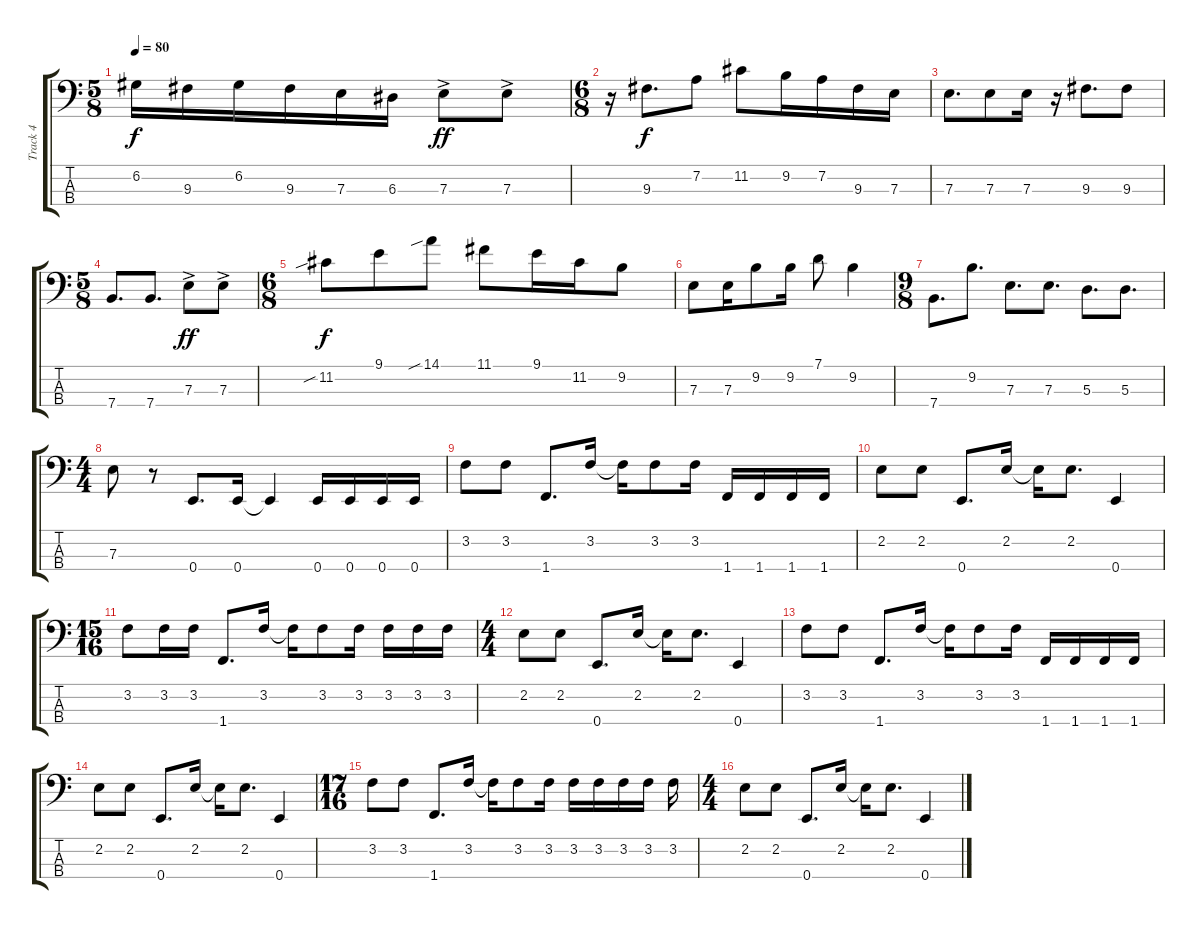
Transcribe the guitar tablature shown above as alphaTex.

\track ("Track 4" "Track 4") {instrument electricbassfinger}
\staff {score tabs}
\tuning (G2 D2 A1 E1) {hide}
\ts (5 8)
\tempo 80
\clef f4
\ks c
6.2.16{dy f} 9.3.16 6.2.16 9.3.16 7.3.16 6.3.16 7.3{ac}.8{dy ff} 7.3{ac}.8 |
\ts (6 8)
r.16 9.3.8{d dy f} 7.2.8 11.2.8 9.2.16 7.2.16 9.3.16 7.3.16 |
7.3.8{d} 7.3.8 7.3.16 r.16 9.3.8{d} 9.3.8 |
\ts (5 8)
7.4.8{d} 7.4.8{d} 7.3{ac}.8{dy ff} 7.3{ac}.8 |
\ts (6 8)
11.2{sib}.8{dy f} 9.1.8 14.1{sib}.8 11.1.8 9.1.16 11.2.16 9.2.8 |
7.3.8 7.3.16 9.2.8 9.2.16 7.1.8 9.2.4 |
\ts (9 8)
7.4.8{d} 9.2.8{d} 7.3.8{d} 7.3.8{d} 5.3.8{d} 5.3.8{d} |
\ts (4 4)
7.3.8 r.8 0.4.8{d} 0.4.16 0.4{t}.4 0.4.16 0.4.16 0.4.16 0.4.16 |
3.2.8 3.2.8 1.4.8{d} 3.2.16 3.2{t}.16 3.2.8 3.2.16 1.4.16 1.4.16 1.4.16 1.4.16 |
2.2.8 2.2.8 0.4.8{d} 2.2.16 2.2{t}.16 2.2.8{d} 0.4.4 |
\ts (15 16)
3.2.8 3.2.16 3.2.16 1.4.8{d} 3.2.16 3.2{t}.16 3.2.8 3.2.16 3.2.16 3.2.16 3.2.16 |
\ts (4 4)
2.2.8 2.2.8 0.4.8{d} 2.2.16 2.2{t}.16 2.2.8{d} 0.4.4 |
3.2.8 3.2.8 1.4.8{d} 3.2.16 3.2{t}.16 3.2.8 3.2.16 1.4.16 1.4.16 1.4.16 1.4.16 |
2.2.8 2.2.8 0.4.8{d} 2.2.16 2.2{t}.16 2.2.8{d} 0.4.4 |
\ts (17 16)
3.2.8 3.2.8 1.4.8{d} 3.2.16 3.2{t}.16 3.2.8 3.2.16 3.2.16 3.2.16 3.2.16 3.2.16 3.2.16 |
\ts (4 4)
2.2.8 2.2.8 0.4.8{d} 2.2.16 2.2{t}.16 2.2.8{d} 0.4.4
